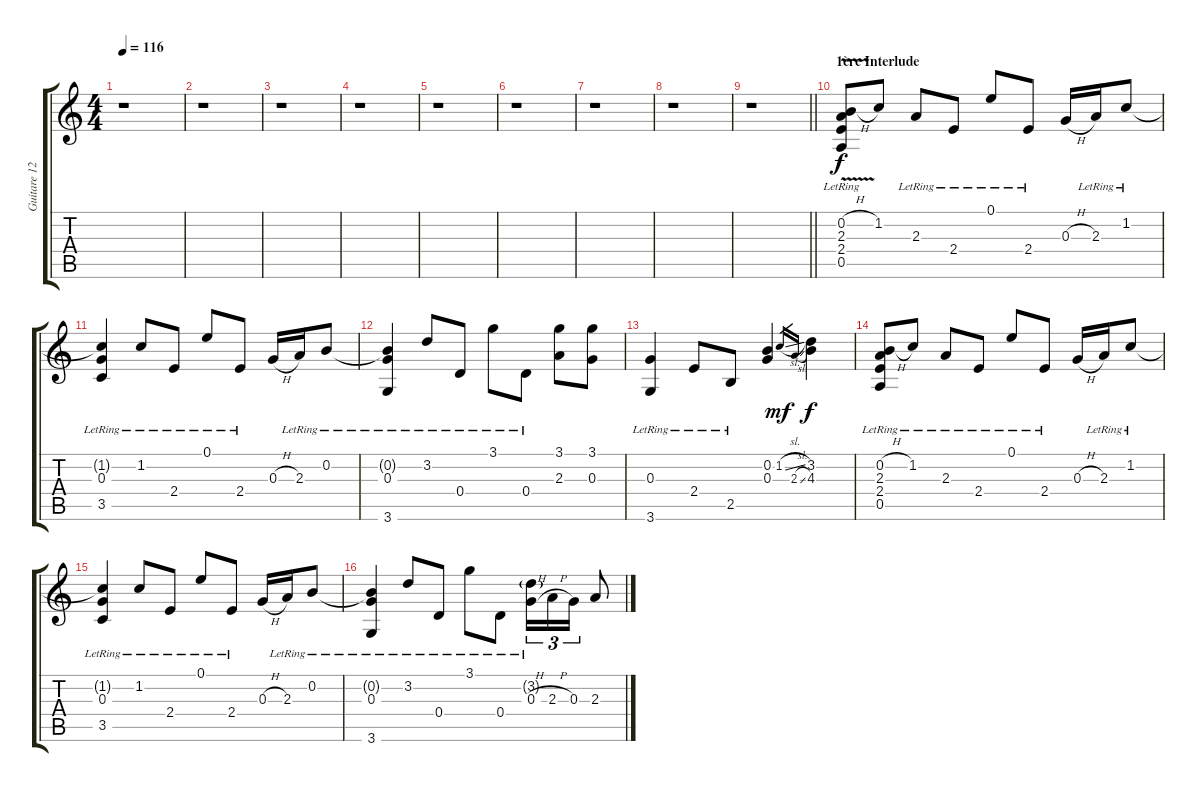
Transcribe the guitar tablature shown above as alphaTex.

\track ("Guitare 12 cordes" "Guitare 12") {instrument acousticguitarsteel}
\staff {score tabs}
\tuning (E4 B3 G3 D3 A2 E2) {hide}
\ts (4 4)
\tempo 116
\clef g2
\ks c
r.1{dy f} |
r.1 |
r.1 |
r.1 |
r.1 |
r.1 |
r.1 |
r.1 |
\barLineRight lightlight
r.1 |
\section ("" "1ère Interlude")
(0.2{h} 2.3{v lr} 2.4{v lr} 0.5{lr}).8 1.2.8 2.3{lr}.8 2.4{lr}.8 0.1{lr}.8 2.4{lr}.8 0.3{h}.16 2.3{lr}.16 1.2{lr}.8 |
(1.2{t} 0.3{lr} 3.5{lr}).4 1.2{lr}.8 2.4{lr}.8 0.1{lr}.8 2.4{lr}.8 0.3{h}.16 2.3{lr}.16 0.2{lr}.8 |
(0.2{t} 0.3{lr} 3.6{lr}).4 3.2{lr}.8 0.4{lr}.8 3.1{lr}.8 0.4{lr}.8 (3.1 2.3).8 (3.1 0.3).8 |
(0.3{lr} 3.6{lr}).4 2.4{lr}.8 2.5{lr}.8 (0.2 0.3).4 1.2{sl}.16{gr dy mf} 2.3{sl}.16{gr} (3.2 4.3).4{dy f} |
(0.2{h} 2.3{lr} 2.4{lr} 0.5{lr}).8 1.2{lr}.8 2.3{lr}.8 2.4{lr}.8 0.1{lr}.8 2.4{lr}.8 0.3{h}.16 2.3{lr}.16 1.2{lr}.8 |
(1.2{t} 0.3{lr} 3.5{lr}).4 1.2{lr}.8 2.4{lr}.8 0.1{lr}.8 2.4{lr}.8 0.3{h}.16 2.3{lr}.16 0.2{lr}.8 |
(0.2{t} 0.3{lr} 3.6{lr}).4 3.2{lr}.8 0.4{lr}.8 3.1{lr}.8 0.4{lr}.8 (3.2{g lr} 0.3{h}).16{tu (3 2)} 2.3{h}.16{tu (3 2)} 0.3.16{tu (3 2)} 2.3.8
